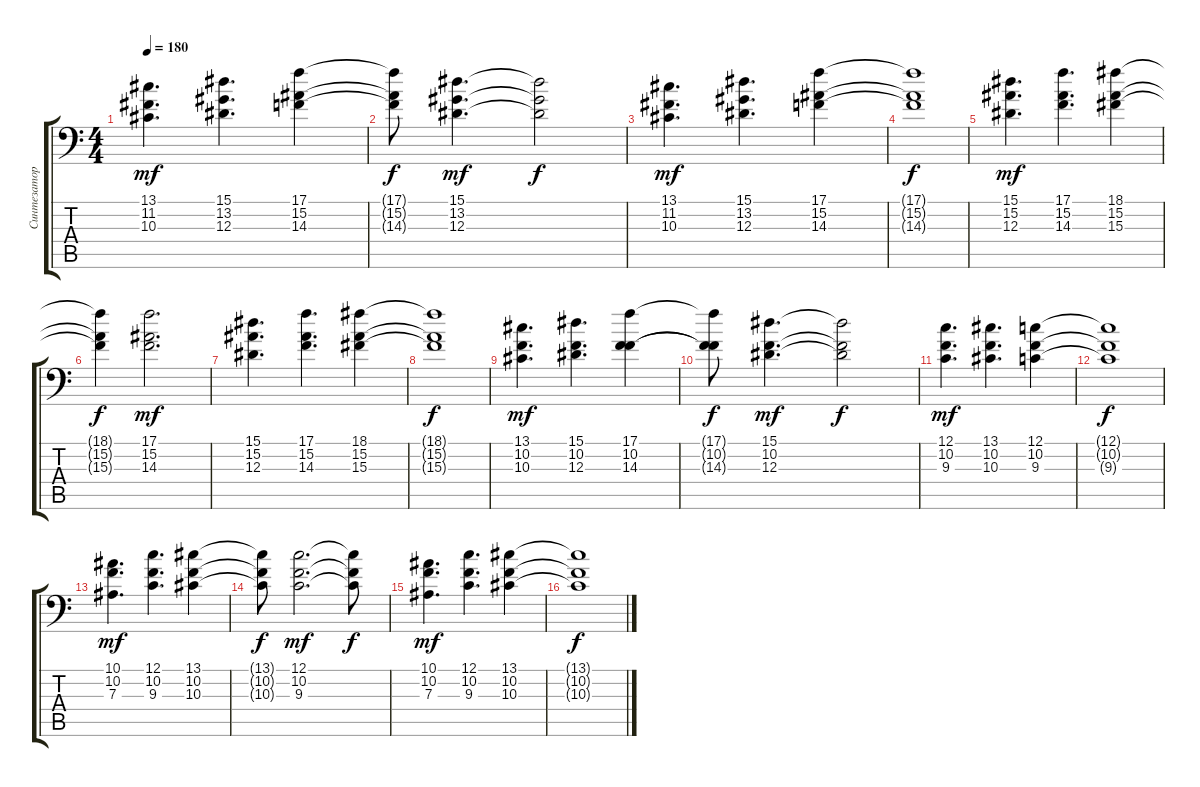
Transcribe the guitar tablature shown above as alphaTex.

\track ("Синтезатор 2" "Синтезатор") {instrument stringensemble1}
\staff {score tabs}
\tuning (C4 G3 Eb3 Bb2 F2 Bb1) {hide}
\ts (4 4)
\tempo 180
\clef f4
\ks c
(13.1 11.2 10.3).4{d dy mf} (15.1 13.2 12.3).4{d} (17.1 15.2 14.3).4 |
(17.1{t} 15.2{t} 14.3{t}).8{dy f} (15.1 13.2 12.3).4{d dy mf} (15.1{t} 13.2{t} 12.3{t}).2{dy f} |
(13.1 11.2 10.3).4{d dy mf} (15.1 13.2 12.3).4{d} (17.1 15.2 14.3).4 |
(17.1{t} 15.2{t} 14.3{t}).1{dy f} |
(15.1 15.2 12.3).4{d dy mf} (17.1 15.2 14.3).4{d} (18.1 15.2 15.3).4 |
(18.1{t} 15.2{t} 15.3{t}).4{dy f} (17.1 15.2 14.3).2{d dy mf} |
(15.1 15.2 12.3).4{d} (17.1 15.2 14.3).4{d} (18.1 15.2 15.3).4 |
(18.1{t} 15.2{t} 15.3{t}).1{dy f} |
(13.1 10.2 10.3).4{d dy mf} (15.1 10.2 12.3).4{d} (17.1 10.2 14.3).4 |
(17.1{t} 10.2{t} 14.3{t}).8{dy f} (15.1 10.2 12.3).4{d dy mf} (15.1{t} 10.2{t} 12.3{t}).2{dy f} |
(12.1 10.2 9.3).4{d dy mf} (13.1 10.2 10.3).4{d} (12.1 10.2 9.3).4 |
(12.1{t} 10.2{t} 9.3{t}).1{dy f} |
(10.1 10.2 7.3).4{d dy mf} (12.1 10.2 9.3).4{d} (13.1 10.2 10.3).4 |
(13.1{t} 10.2{t} 10.3{t}).8{dy f} (12.1 10.2 9.3).2{d dy mf} (12.1{t} 10.2{t} 9.3{t}).8{dy f} |
(10.1 10.2 7.3).4{d dy mf} (12.1 10.2 9.3).4{d} (13.1 10.2 10.3).4 |
(13.1{t} 10.2{t} 10.3{t}).1{dy f}
